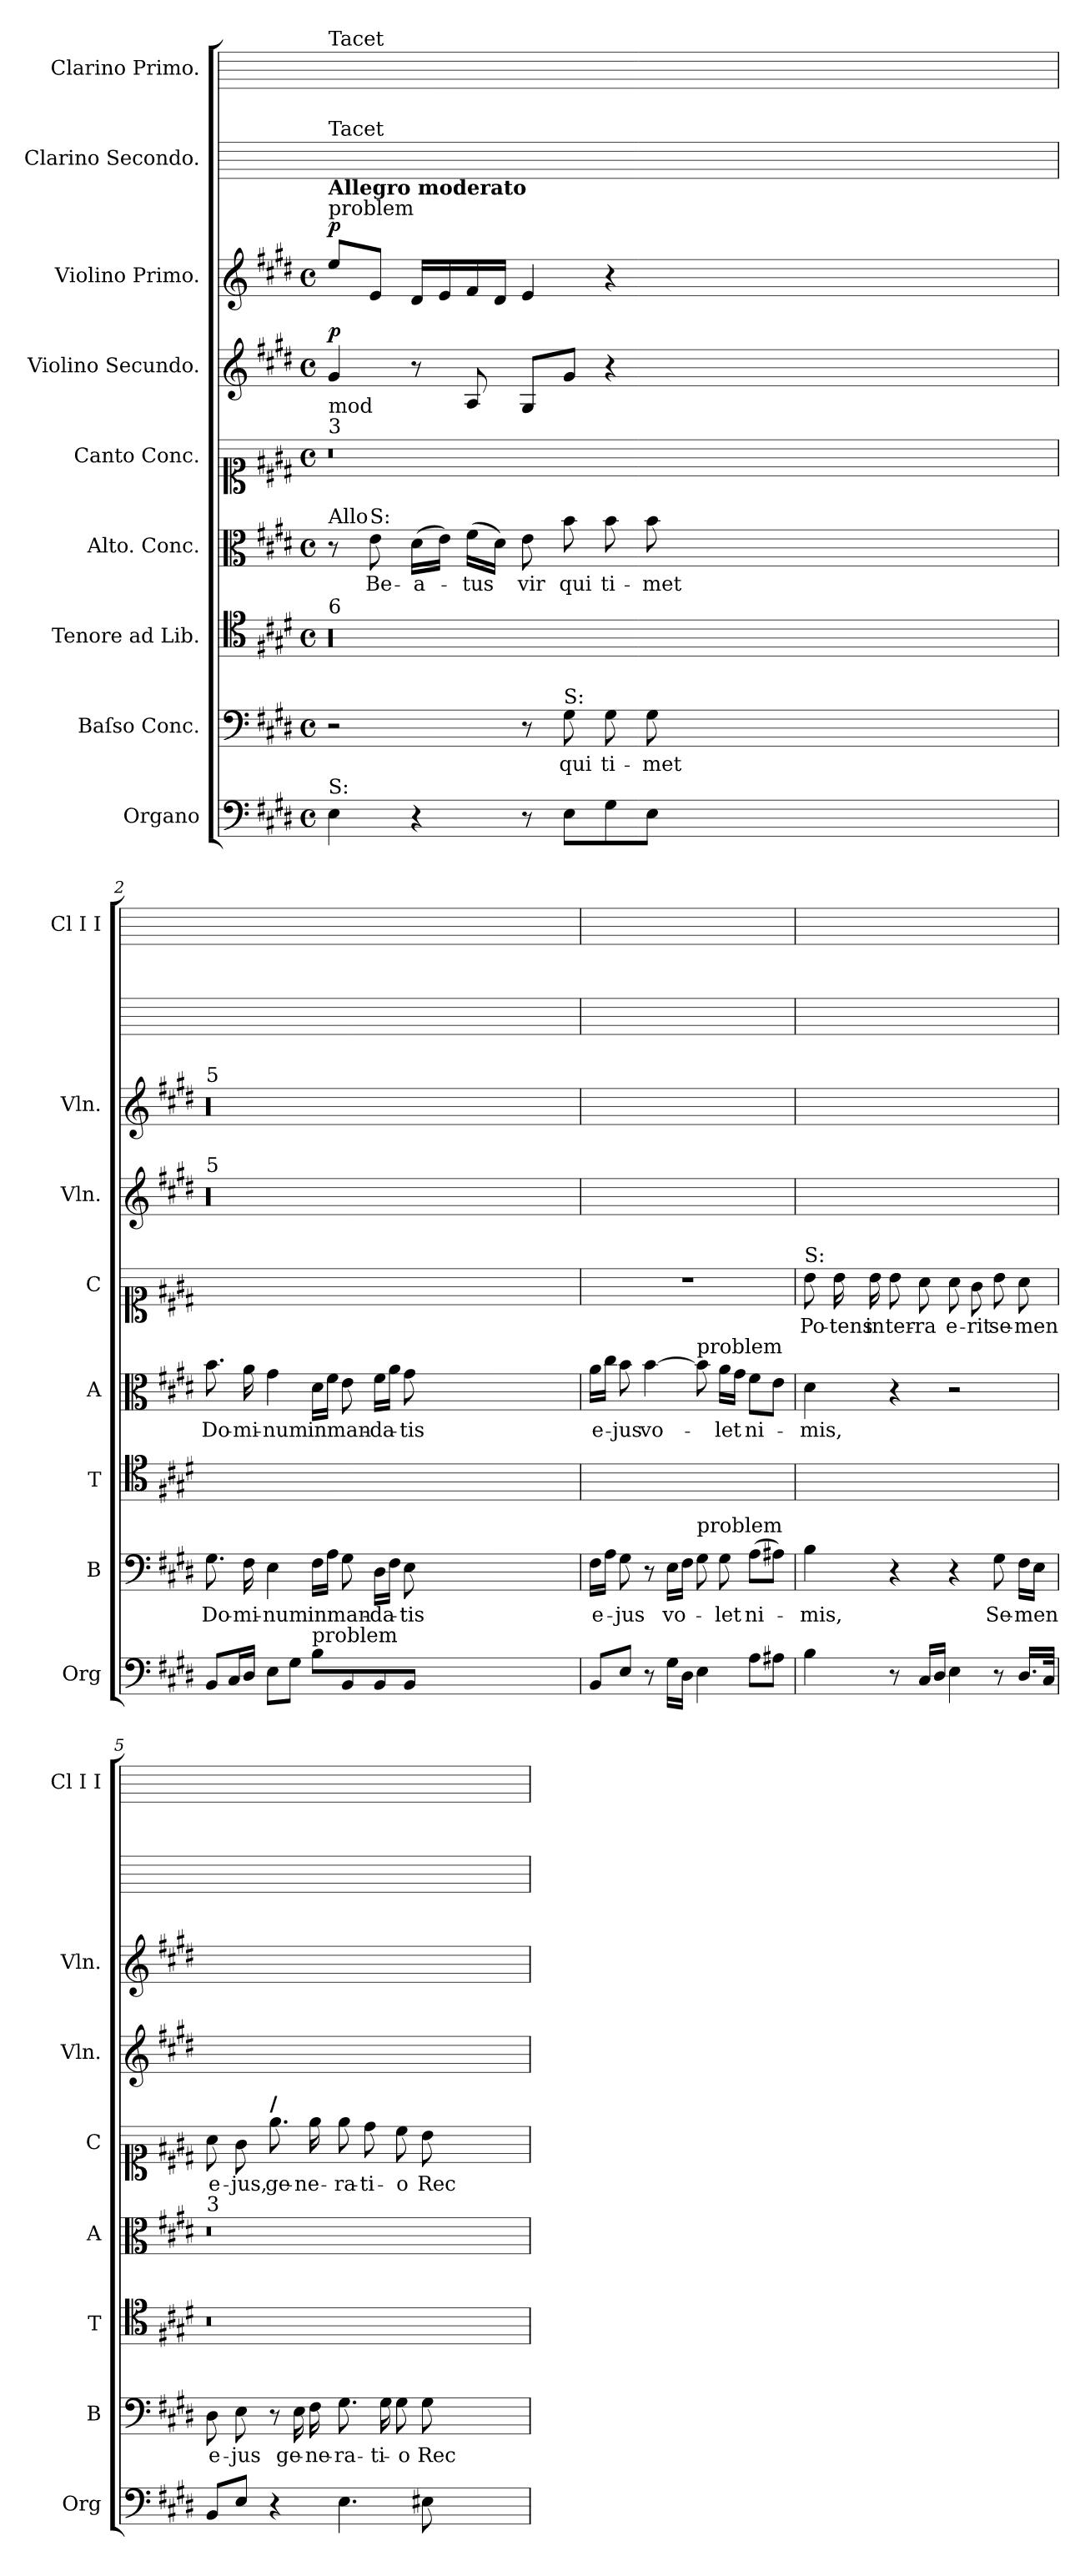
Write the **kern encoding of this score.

**kern	**kern	**text	**kern	**kern	**text	**kern	**text	**kern	**dynam	**kern	**dynam	**kern	**kern
*part9	*part8	*part8	*part7	*part6	*part6	*part5	*part5	*part4	*part4	*part3	*part3	*part2	*part1
*staff9	*staff8	*staff8	*staff7	*staff6	*staff6	*staff5	*staff5	*staff4	*staff4	*staff3	*staff3	*staff2	*staff1
*I"Organo	*I"Baſso Conc.	*	*I"Tenore ad Lib.	*I"Alto. Conc.	*	*I"Canto Conc.	*	*I"Violino Secundo.	*	*I"Violino Primo.	*	*I"Clarino Secondo.	*I"Clarino Primo.
*I'Org	*I'B	*	*I'T	*I'A	*	*I'C	*	*I'Vln.	*	*I'Vln.	*	*	*I'Cl I I
*clefF4	*clefF4	*	*clefC4	*clefC3	*	*clefC1	*	*clefG2	*	*clefG2	*	*	*
*k[f#c#g#d#]	*k[f#c#g#d#]	*	*k[f#c#g#d#]	*k[f#c#g#d#]	*	*k[f#c#g#d#]	*	*k[f#c#g#d#]	*	*k[f#c#g#d#]	*	*	*
*E:	*E:	*	*E:	*E:	*	*E:	*	*E:	*	*E:	*	*	*
*M4/4	*M4/4	*	*M4/4	*M4/4	*	*M4/4	*	*M4/4	*	*M4/4	*	*	*
*met(c)	*met(c)	*	*met(c)	*met(c)	*	*met(c)	*	*met(c)	*	*met(c)	*	*	*
=1	=1	=1	=1	=1	=1	=1	=1	=1	=1	=1	=1	=1	=1
!	!	!	!	!	!	!	!	!	!	!	!	!	!LO:TX:a:t=Tacet
!	!	!	!	!	!	!	!	!	!	!	!	!LO:TX:a:t=Tacet	!
!	!	!	!	!	!	!	!	!	!	!LO:TX:a:t=problem	!	!	!
!	!	!	!	!	!	!	!	!	!	!LO:TX:a:B:t=Allegro moderato	!	!	!
!	!	!	!	!	!	!LO:TX:a:t=3	!	!	!	!	!	!	!
!	!	!	!	!	!	!LO:TX:a:t=mod	!	!	!	!	!	!	!
!	!	!	!	!LO:TX:a:t=Allo	!	!	!	!	!	!	!	!	!
!	!	!	!LO:TX:a:t=6	!	!	!	!	!	!	!	!	!	!
!LO:TX:a:t=S&colon;	!	!	!	!	!	!	!	!	!	!	!	!	!
!	!	!	!	!	!	!	!	!	!LO:DY:a	!	!LO:DY:a	!	!
4E\	2r	.	00r	8r	.	0r	.	4g#/	p	8ee/L	p	1ryy	1ryy
!	!	!	!	!LO:TX:a:t=S&colon;	!	!	!	!	!	!	!	!	!
.	.	.	.	8e\	Be-	.	.	.	.	8e/J	.	.	.
4r	.	.	.	(16d#\LL	-a-	.	.	8r	.	16d#/LL	.	.	.
.	.	.	.	16e\JJ)	.	.	.	.	.	16e/	.	.	.
.	.	.	.	(16f#\LL	-tus	.	.	8A/	.	16f#/	.	.	.
.	.	.	.	16d#\JJ)	.	.	.	.	.	16d#/JJ	.	.	.
8r	8r	.	.	8e\	vir	.	.	8G#/L	.	4e/	.	.	.
!	!LO:TX:a:t=S&colon;	!	!	!	!	!	!	!	!	!	!	!	!
8E\L	8G#\	qui	.	8b\	qui	.	.	8g#/J	.	.	.	.	.
8G#\	8G#\	ti-	.	8b\	ti-	.	.	4r	.	4r	.	.	.
8E\J	8G#\	-met	.	8b\	-met	.	.	.	.	.	.	.	.
0.ryy	0.ryy	.	.	0.ryy	.	.	.	0.ryy	.	0.ryy	.	0.ryy	0.ryy
.	.	.	.	.	.	0ryy	.	.	.	.	.	.	.
=2	=2	=2	=2	=2	=2	=2	=2	=2	=2	=2	=2	=2	=2
!	!	!	!	!	!	!	!	!	!	!LO:TX:a:t=5	!	!	!
!	!	!	!	!	!	!	!	!LO:TX:a:t=5	!	!	!	!	!
8BB/L	8.G#\	Do-	00ryy	8.b\	Do-	00ryy	.	00r	.	00r	.	1ryy	1ryy
16C#/L	.	.	.	.	.	.	.	.	.	.	.	.	.
16D#/JJ	16F#\	-mi-	.	16a\	-mi-	.	.	.	.	.	.	.	.
8E\L	4E\	-num	.	4g#\	-num	.	.	.	.	.	.	.	.
8G#\J	.	.	.	.	.	.	.	.	.	.	.	.	.
!LO:TX:a:t=problem	!	!	!	!	!	!	!	!	!	!	!	!	!
8B\L	16F#\LL	in	.	16d#\LL	in	.	.	.	.	.	.	.	.
.	16A\JJ	.	.	16f#\JJ	.	.	.	.	.	.	.	.	.
8BB/	8G#\	man-	.	8e\	man-	.	.	.	.	.	.	.	.
8BB/	16D#\LL	-da-	.	16f#\LL	-da-	.	.	.	.	.	.	.	.
.	16F#\JJ	.	.	16a\JJ	.	.	.	.	.	.	.	.	.
8BB/J	8E\	-tis	.	8g#\	-tis	.	.	.	.	.	.	.	.
0.ryy	0.ryy	.	.	0.ryy	.	.	.	.	.	.	.	0.ryy	0.ryy
=3	=3	=3	=3	=3	=3	=3	=3	=3	=3	=3	=3	=3	=3
8BB/L	16F#\LL	e-	1ryy	16a\LL	e-	1r	.	1ryy	.	1ryy	.	1ryy	1ryy
.	16A\JJ	.	.	16cc#\JJ	.	.	.	.	.	.	.	.	.
8E/J	8G#\	-jus	.	8b\	-jus	.	.	.	.	.	.	.	.
8r	8r	.	.	[4b\	vo-	.	.	.	.	.	.	.	.
16G#\LL	16E\LL	vo-	.	.	.	.	.	.	.	.	.	.	.
16D#\JJ	16F#\JJ	.	.	.	.	.	.	.	.	.	.	.	.
!	!	!	!	!LO:TX:a:t=problem	!	!	!	!	!	!	!	!	!
!	!LO:TX:a:t=problem	!	!	!	!	!	!	!	!	!	!	!	!
4E\	8G#\	.	.	8b\]	.	.	.	.	.	.	.	.	.
.	8G#\	-let	.	16a\LL	-let	.	.	.	.	.	.	.	.
.	.	.	.	16g#\JJ	.	.	.	.	.	.	.	.	.
8A\L	(8A\L	ni-	.	8f#\L	ni-	.	.	.	.	.	.	.	.
8A#X\J	8A#X\J)	.	.	8e\J	.	.	.	.	.	.	.	.	.
=4	=4	=4	=4	=4	=4	=4	=4	=4	=4	=4	=4	=4	=4
!	!	!	!	!	!	!LO:TX:a:t=S&colon;	!	!	!	!	!	!	!
4B\	4B\	-mis,	1ryy	4d#\	-mis,	8b\	Po-	1ryy	.	1ryy	.	1ryy	1ryy
.	.	.	.	.	.	16b\	-tens	.	.	.	.	.	.
.	.	.	.	.	.	16b\	in	.	.	.	.	.	.
8r	4r	.	.	4r	.	8b\	ter-	.	.	.	.	.	.
16C#/LL	.	.	.	.	.	8a\	-ra	.	.	.	.	.	.
16D#/JJ	.	.	.	.	.	.	.	.	.	.	.	.	.
4E\	4r	.	.	2r	.	8a\	e-	.	.	.	.	.	.
.	.	.	.	.	.	8g#\	-rit	.	.	.	.	.	.
8r	8G#\	Se-	.	.	.	8b\	se-	.	.	.	.	.	.
16.D#/LL	16F#\LL	-men	.	.	.	8a\	-men	.	.	.	.	.	.
.	16E\JJ	.	.	.	.	.	.	.	.	.	.	.	.
32C#/JJk	.	.	.	.	.	.	.	.	.	.	.	.	.
=5	=5	=5	=5	=5	=5	=5	=5	=5	=5	=5	=5	=5	=5
!	!	!	!	!LO:TX:a:t=3	!	!	!	!	!	!	!	!	!
8BB/L	8D#\	e-	0r	0r	.	8a\	e-	0ryy	.	0ryy	.	1ryy	1ryy
8E/J	8E\	-jus	.	.	.	8g#\	-jus,	.	.	.	.	.	.
!	!	!	!	!	!	!LO:TX:a:B:t=/	!	!	!	!	!	!	!
4r	8r	.	.	.	.	8.ee\	ge-	.	.	.	.	.	.
.	16E\	ge-	.	.	.	.	.	.	.	.	.	.	.
.	16F#\	-ne-	.	.	.	16ee\	-ne-	.	.	.	.	.	.
4.E\	8.G#\	-ra-	.	.	.	8ee\	-ra-	.	.	.	.	.	.
.	.	.	.	.	.	8dd#\	-ti-	.	.	.	.	.	.
.	16G#\	-ti-	.	.	.	.	.	.	.	.	.	.	.
.	8G#\	-o	.	.	.	8cc#\	-o	.	.	.	.	.	.
8E#X\	8G#\	Rec-	.	.	.	8b\	Rec-	.	.	.	.	.	.
1ryy	1ryy	.	.	.	.	1ryy	.	.	.	.	.	1ryy	1ryy
=	=	=	=	=	=	=	=	=	=	=	=	=	=
*-	*-	*-	*-	*-	*-	*-	*-	*-	*-	*-	*-	*-	*-
